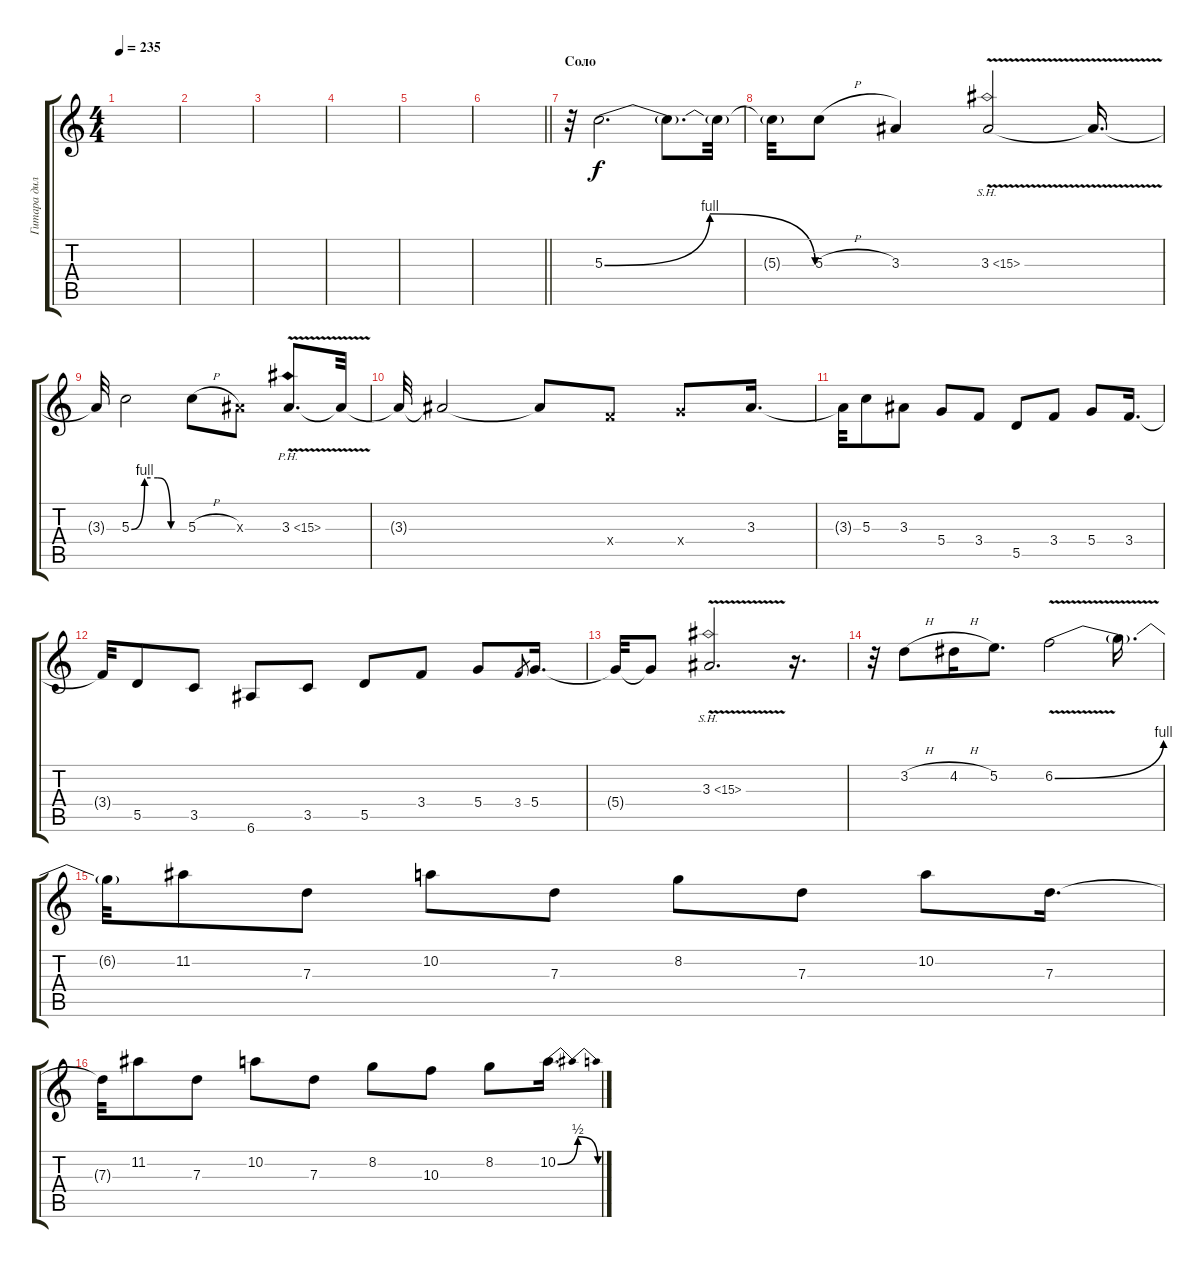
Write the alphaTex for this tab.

\track ("Гитара дилей" "Гитара дил") {instrument overdrivenguitar}
\staff {score tabs}
\tuning (E4 B3 G3 D3 A2 E2) {hide}
\ts (4 4)
\tempo 235
\clef g2
\ks c
|
|
|
|
|
\barLineRight lightlight
|
\section ("" "Соло")
r.32 5.3{be (bendrelease 0 0 15 4 45 4 60 0)}.2{d} 5.3{t}.8{d} 5.3{t}.32 |
5.3{t}.32 5.3{h}.8 3.3.4 3.3{sh 12 v}.2 3.3{t}.16{d} |
3.3{t}.32 5.3{be (custom 0 0 15 4 30 4 45 0 60 0)}.2 5.3{h}.8 3.3{x}.8 3.3{ph 12 v}.8{d} 3.3{t}.32 |
3.3{t}.32 3.3{t}.2 3.3{t}.8 3.4{x}.8 5.4{x}.8 3.3.16{d} |
3.3{t}.32 5.3.8 3.3.8 5.4.8 3.4.8 5.5.8 3.4.8 5.4.8 3.4.16{d} |
3.4{t}.32 5.5.8 3.5.8 6.6.8 3.5.8 5.5.8 3.4.8 5.4.8 3.4.8{gr} 5.4.16{d} |
5.4{t}.32 5.4{t}.8 3.3{sh 12 v}.2{d} r.16{d} |
r.32 3.2{h}.8 4.2{h}.16 5.2.8{d} 6.2{be (bend 0 0 60 4) v}.2 6.2{t}.16{d} |
6.2{t}.32 11.2.8 7.3.8 10.2.8 7.3.8 8.2.8 7.3.8 10.2.8 7.3.16{d} |
7.3{t}.32 11.2.8 7.3.8 10.2.8 7.3.8 8.2.8 10.3.8 8.2.8 10.2{be (bendrelease 0 0 15 2 45 2 60 0)}.16{d}
